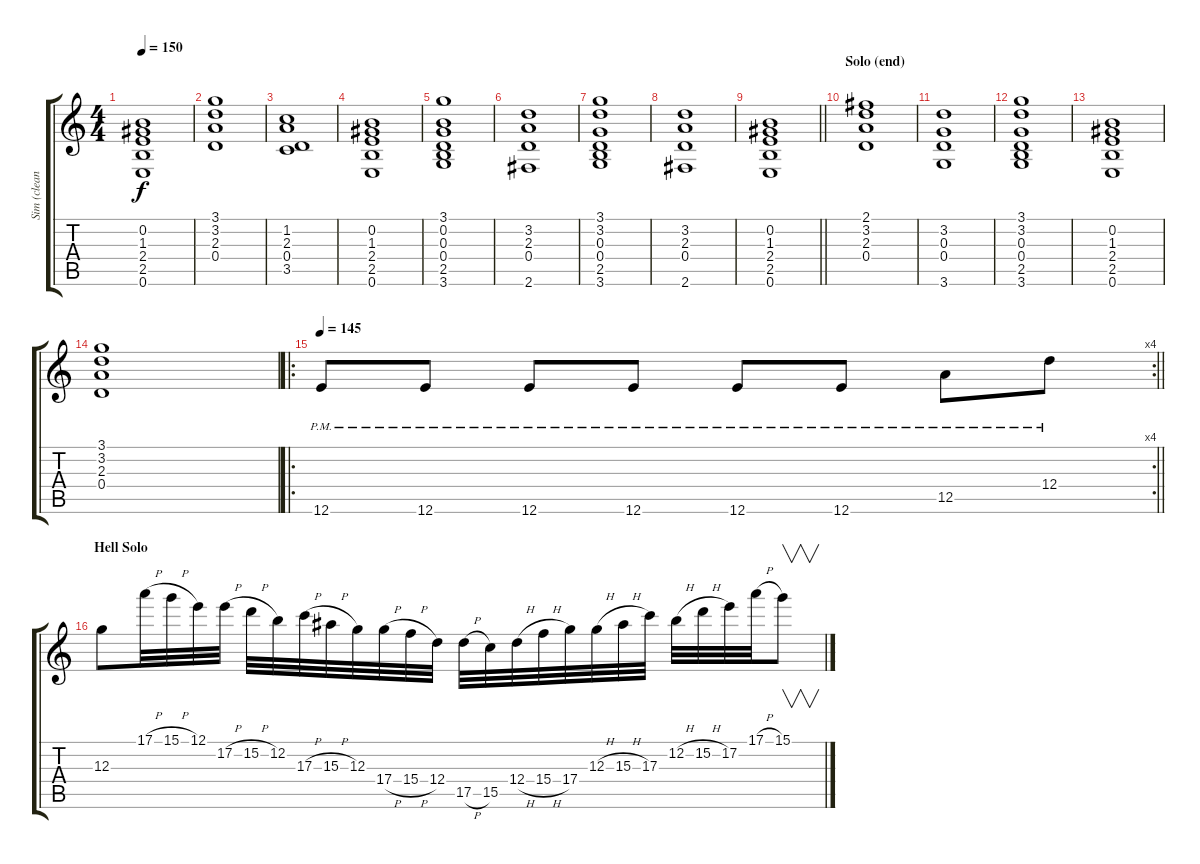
\track ("Sim (clean standard electric guitar)" "Sim (clean") {instrument acousticguitarsteel}
\staff {score tabs}
\tuning (E4 B3 G3 D3 A2 E2) {hide}
\ts (4 4)
\tempo 150
\clef g2
\ks c
(0.2 1.3 2.4 2.5 0.6).1{dy f} |
(3.1 3.2 2.3 0.4).1 |
(1.2 2.3 0.4 3.5).1 |
(0.2 1.3 2.4 2.5 0.6).1 |
(3.1 0.2 0.3 0.4 2.5 3.6).1 |
(3.2 2.3 0.4 2.6).1 |
(3.1 3.2 0.3 0.4 2.5 3.6).1 |
(3.2 2.3 0.4 2.6).1 |
\barLineRight lightlight
(0.2 1.3 2.4 2.5 0.6).1 |
\section ("" "Solo (end)")
(2.1 3.2 2.3 0.4).1 |
(3.2 0.3 0.4 3.6).1 |
(3.1 3.2 0.3 0.4 2.5 3.6).1 |
(0.2 1.3 2.4 2.5 0.6).1 |
(3.1 3.2 2.3 0.4).1 |
\ro
\rc 4
\tempo 145
\barLineRight lightlight
12.6{pm}.8{instrument overdrivenguitar} 12.6{pm}.8 12.6{pm}.8 12.6{pm}.8 12.6{pm}.8 12.6{pm}.8 12.5{pm}.8 12.4{pm}.8 |
\section ("" "Hell Solo")
12.3.8 17.1{h}.32 15.1{h}.32 12.1.32 17.2{h}.32 15.2{h}.32 12.2.32 17.3{h}.32 15.3{h}.32 12.3.32 17.4{h}.32 15.4{h}.32 12.4.32 17.5{h}.32 15.5.32 12.4{h}.32 15.4{h}.32 17.4.32 12.3{h}.32 15.3{h}.32 17.3.32 12.2{h}.32 15.2{h}.32 17.2.32 17.1{h}.32 15.1.8{v}
